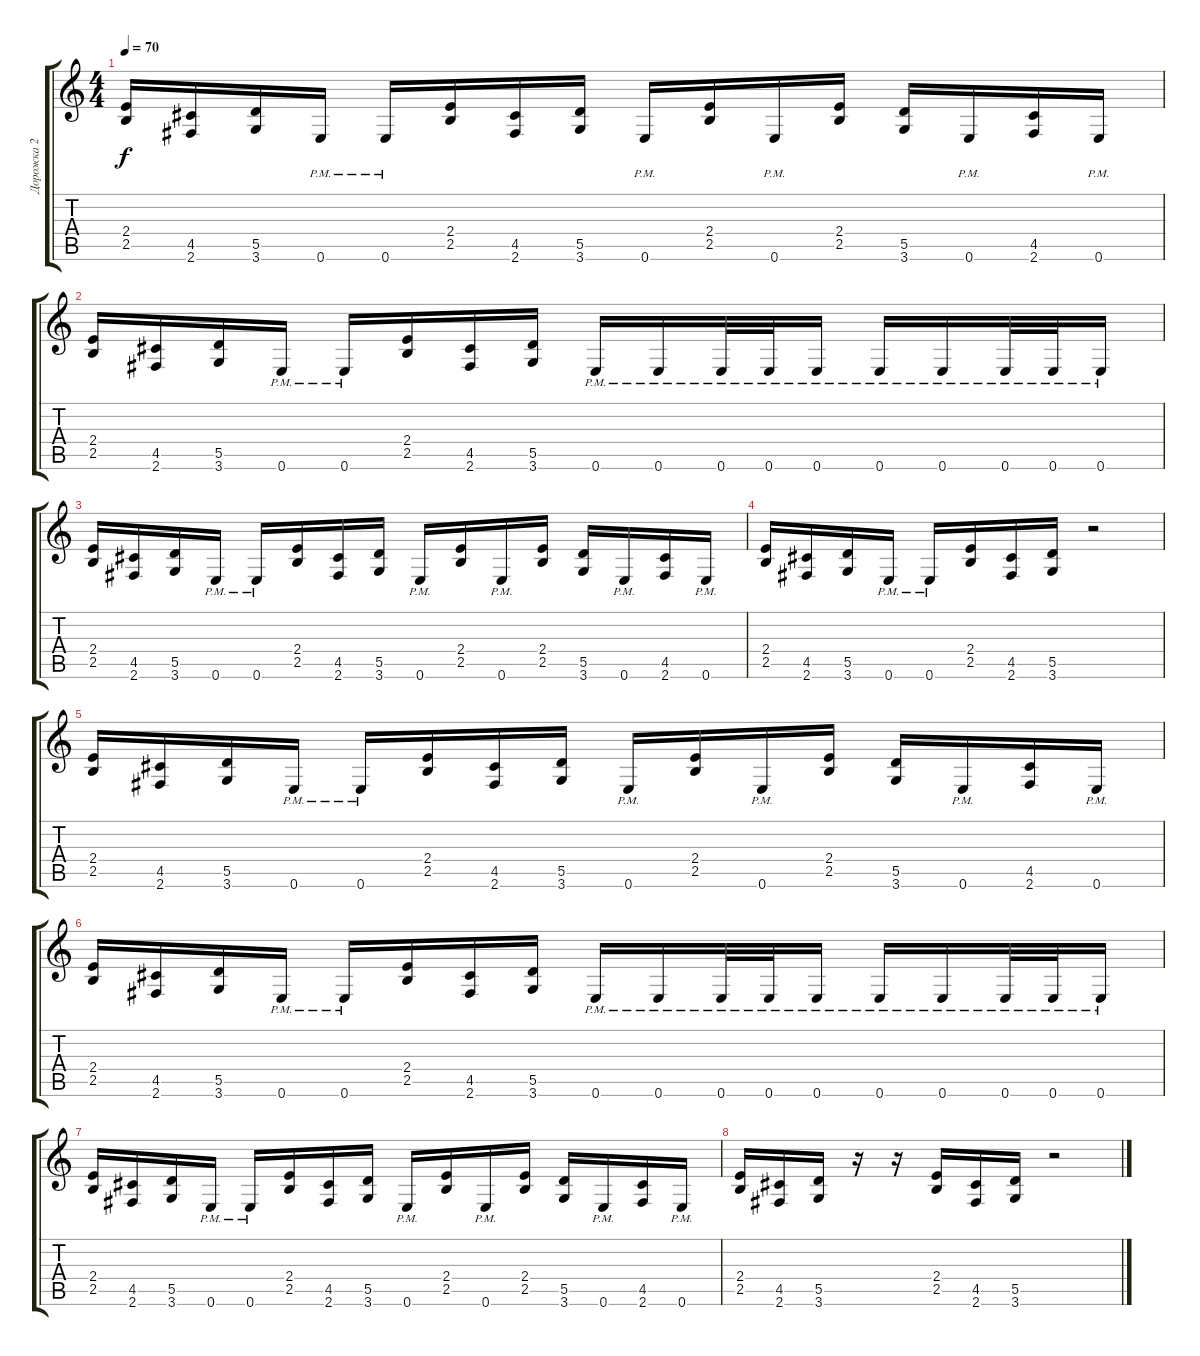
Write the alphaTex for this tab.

\track ("Дорожка 2" "Дорожка 2") {instrument overdrivenguitar}
\staff {score tabs}
\tuning (E4 B3 G3 D3 A2 E2) {hide}
\ts (4 4)
\tempo 70
\clef g2
\ks c
(2.4 2.5).16{dy f} (4.5 2.6).16 (5.5 3.6).16 0.6{pm}.16 0.6{pm}.16 (2.4 2.5).16 (4.5 2.6).16 (5.5 3.6).16 0.6{pm}.16 (2.4 2.5).16 0.6{pm}.16 (2.4 2.5).16 (5.5 3.6).16 0.6{pm}.16 (4.5 2.6).16 0.6{pm}.16 |
(2.4 2.5).16 (4.5 2.6).16 (5.5 3.6).16 0.6{pm}.16 0.6{pm}.16 (2.4 2.5).16 (4.5 2.6).16 (5.5 3.6).16 0.6{pm}.16 0.6{pm}.16 0.6{pm}.32 0.6{pm}.32 0.6{pm}.16 0.6{pm}.16 0.6{pm}.16 0.6{pm}.32 0.6{pm}.32 0.6{pm}.16 |
(2.4 2.5).16 (4.5 2.6).16 (5.5 3.6).16 0.6{pm}.16 0.6{pm}.16 (2.4 2.5).16 (4.5 2.6).16 (5.5 3.6).16 0.6{pm}.16 (2.4 2.5).16 0.6{pm}.16 (2.4 2.5).16 (5.5 3.6).16 0.6{pm}.16 (4.5 2.6).16 0.6{pm}.16 |
(2.4 2.5).16 (4.5 2.6).16 (5.5 3.6).16 0.6{pm}.16 0.6{pm}.16 (2.4 2.5).16 (4.5 2.6).16 (5.5 3.6).16 r.2 |
(2.4 2.5).16 (4.5 2.6).16 (5.5 3.6).16 0.6{pm}.16 0.6{pm}.16 (2.4 2.5).16 (4.5 2.6).16 (5.5 3.6).16 0.6{pm}.16 (2.4 2.5).16 0.6{pm}.16 (2.4 2.5).16 (5.5 3.6).16 0.6{pm}.16 (4.5 2.6).16 0.6{pm}.16 |
(2.4 2.5).16 (4.5 2.6).16 (5.5 3.6).16 0.6{pm}.16 0.6{pm}.16 (2.4 2.5).16 (4.5 2.6).16 (5.5 3.6).16 0.6{pm}.16 0.6{pm}.16 0.6{pm}.32 0.6{pm}.32 0.6{pm}.16 0.6{pm}.16 0.6{pm}.16 0.6{pm}.32 0.6{pm}.32 0.6{pm}.16 |
(2.4 2.5).16 (4.5 2.6).16 (5.5 3.6).16 0.6{pm}.16 0.6{pm}.16 (2.4 2.5).16 (4.5 2.6).16 (5.5 3.6).16 0.6{pm}.16 (2.4 2.5).16 0.6{pm}.16 (2.4 2.5).16 (5.5 3.6).16 0.6{pm}.16 (4.5 2.6).16 0.6{pm}.16 |
(2.4 2.5).16 (4.5 2.6).16 (5.5 3.6).16 r.16 r.16 (2.4 2.5).16 (4.5 2.6).16 (5.5 3.6).16 r.2
